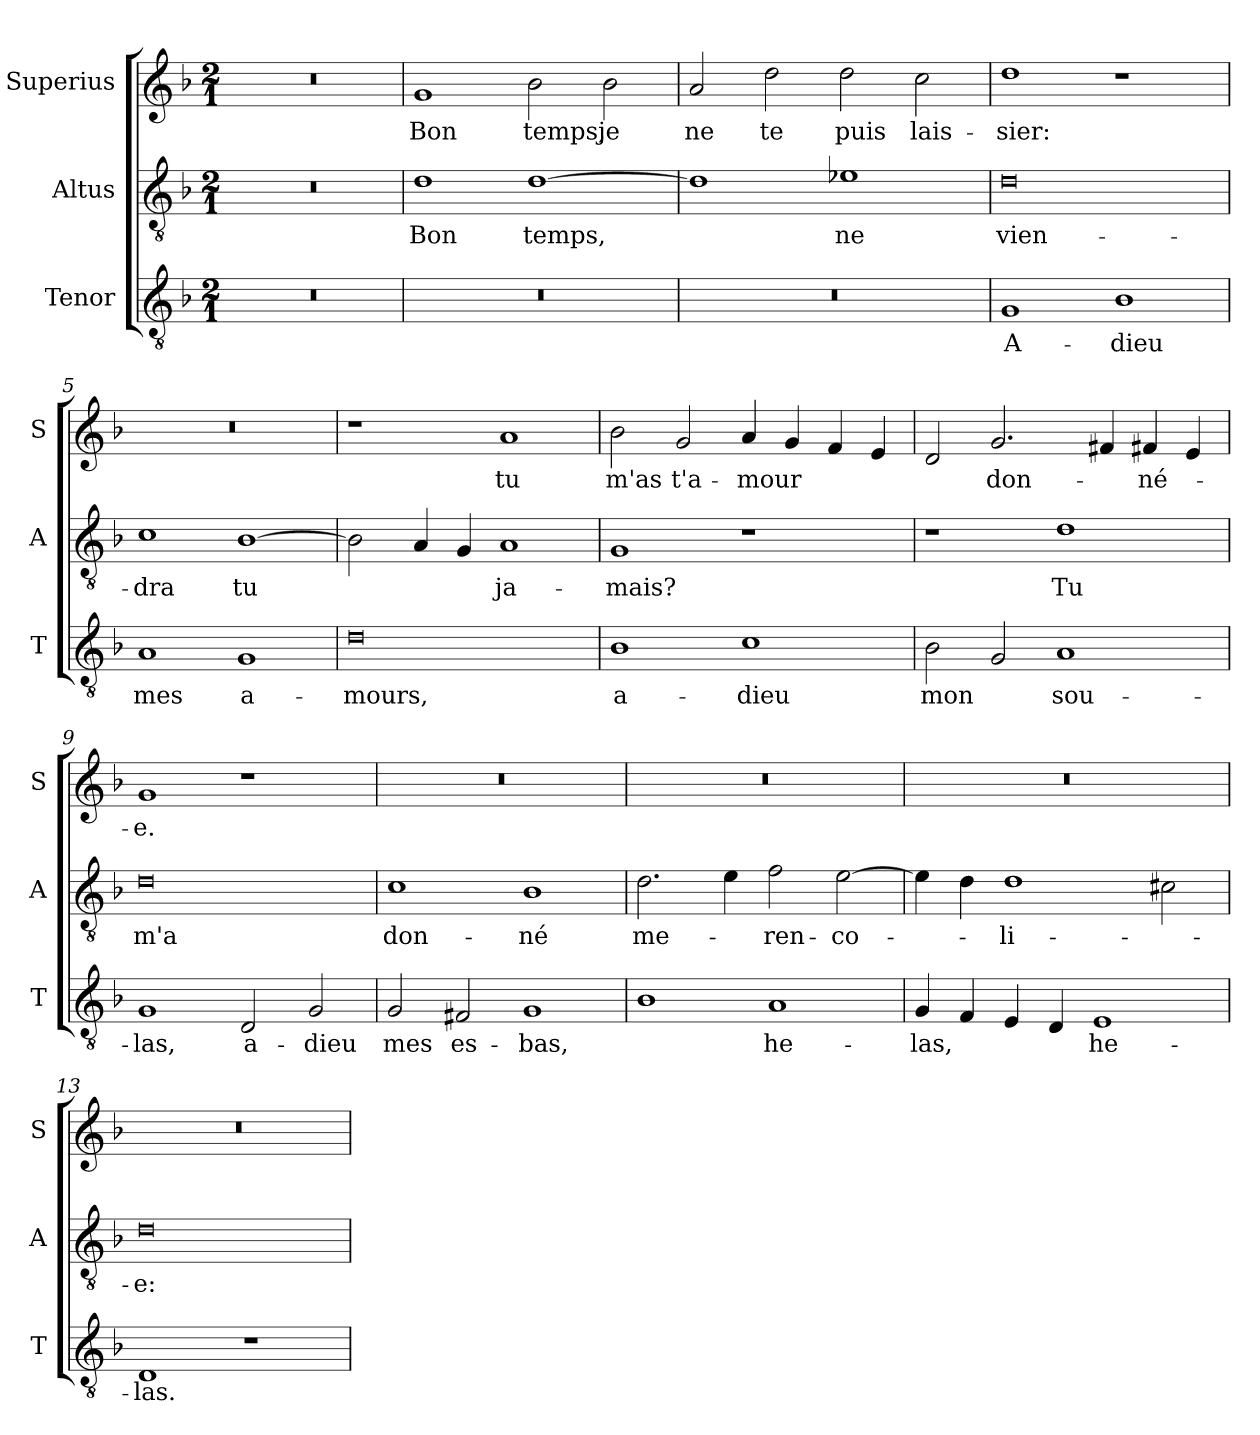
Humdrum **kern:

**kern	**text	**kern	**text	**kern	**text
*part3	*part3	*part2	*part2	*part1	*part1
*staff3	*staff3	*staff2	*staff2	*staff1	*staff1
*I"Tenor	*	*I"Altus	*	*I"Superius	*
*I'T	*	*I'A	*	*I'S	*
*clefGv2	*	*clefGv2	*	*clefG2	*
*k[b-]	*	*k[b-]	*	*k[b-]	*
*M2/1	*	*M2/1	*	*M2/1	*
=1	=1	=1	=1	=1	=1
0r	.	0r	.	0r	.
=2	=2	=2	=2	=2	=2
0r	.	1d	Bon	1g	Bon
.	.	[1d	temps,	2b-	temps,
.	.	.	.	2b-	je
=3	=3	=3	=3	=3	=3
0r	.	1d]	.	2a	ne
.	.	.	.	2dd	te
.	.	1e-X	ne	2dd	puis
.	.	.	.	2cc	lais-
=4	=4	=4	=4	=4	=4
1G	A-	0d	vien-	1dd	-sier:
1B-	-dieu	.	.	1r	.
=5	=5	=5	=5	=5	=5
1A	mes	1c	-dra	0r	.
1G	a-	[1B-	tu	.	.
=6	=6	=6	=6	=6	=6
0d	-mours,	2B-]	.	1r	.
.	.	4A	.	.	.
.	.	4G	.	.	.
.	.	1A	ja-	1a	tu
=7	=7	=7	=7	=7	=7
1B-	a-	1G	-mais?	2b-	m'as
.	.	.	.	2g	t'a-
1c	-dieu	1r	.	4a	-mour
.	.	.	.	4g	.
.	.	.	.	4f	.
.	.	.	.	4e	.
=8	=8	=8	=8	=8	=8
2B-	mon	1r	.	2d	.
2G	.	.	.	2.g	don-
1A	sou-	1d	Tu	.	.
.	.	.	.	4f#X	.
.	.	.	.	4f#X	-né-
.	.	.	.	4e	.
=9	=9	=9	=9	=9	=9
1G	-las,	0d	m'a	1g	-e.
2D	a-	.	.	1r	.
2G	-dieu	.	.	.	.
=10	=10	=10	=10	=10	=10
2G	mes	1c	don-	0r	.
2F#X	es-	.	.	.	.
1G	-bas,	1B-	-né	.	.
=11	=11	=11	=11	=11	=11
1B-	.	2.d	me-	0r	.
.	.	4e	.	.	.
1A	he-	2f	-ren-	.	.
.	.	[2e	-co-	.	.
=12	=12	=12	=12	=12	=12
4G	-las,	4e]	.	0r	.
4F	.	4d	.	.	.
4E	.	1d	-li-	.	.
4D	.	.	.	.	.
1E	he-	.	.	.	.
.	.	2c#X	.	.	.
=13	=13	=13	=13	=13	=13
1D	-las.	0d	-e:	0r	.
1r	.	.	.	.	.
=	=	=	=	=	=
*-	*-	*-	*-	*-	*-
